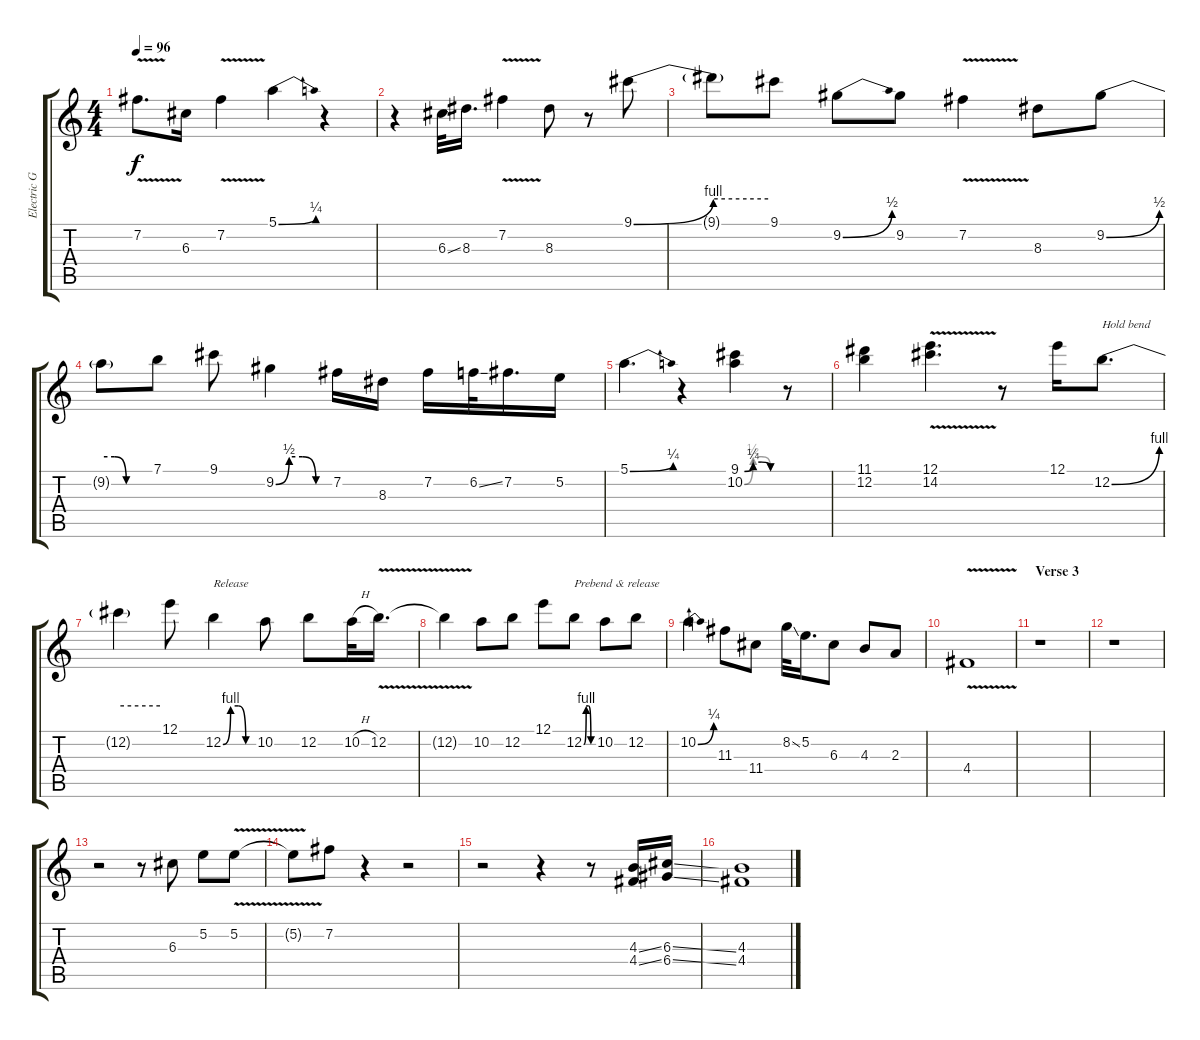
\track ("Electric Guitar" "Electric G") {instrument overdrivenguitar}
\staff {score tabs}
\tuning (E4 B3 G3 D3 A2 E2) {hide}
\ts (4 4)
\tempo 96
\clef g2
\ks c
7.2{v}.8{d dy f} 6.3.16 7.2{v}.4 5.1{be (bend 0 0 60 1)}.4 r.4 |
r.4 6.3{ss}.32 8.3.16{d} 7.2{v}.4 8.3.8 r.8 9.1{be (bend 0 0 60 4)}.8 |
9.1{be (hold 0 4 60 4) t}.8 9.1.8 9.2{be (bend 0 0 60 2)}.8 9.2.8 7.2{v}.4 8.3.8 9.2{be (bend 0 0 60 2)}.8 |
9.2{be (custom 0 2 15 2 30 0 60 0) t}.8 7.1.8 9.1.8 9.2{be (custom 0 0 15 2 30 2 45 0 60 0)}.4 7.2.16 8.3.16 7.2.16 6.2{ss}.32 7.2.16{d} 5.2.16 |
5.1{be (bend 0 0 60 1)}.4{d} r.4 (9.1{be (custom 0 0 15 1 30 1 45 0 60 0)} 10.2{be (custom 0 0 15 2 30 2 45 0 60 0)}).4 r.8 |
(11.1 12.2).4 (12.1{v} 14.2{v}).4{d} r.8 12.1.16 12.2{be (bend 0 0 60 4)}.8{d txt "Hold bend"} |
12.2{be (hold 0 4 60 4) t}.4 12.1.8 12.2{be (custom 0 0 15 4 30 4 45 0 60 0)}.4{txt "Release"} 10.2.8 12.2.8 10.2{h}.32 12.2{v}.16{d} |
12.2{v t}.4 10.2.8 12.2.8 12.1.8 12.2{be (custom 0 0 15 4 30 4 45 0 60 0)}.8{txt "Prebend & release"} 10.2.8 12.2.8 |
10.2{be (bend 0 0 60 1)}.4 11.3.8 11.4.8 8.2{ss}.32 5.2.16{d} 6.3.8 4.3.8 2.3.8 |
4.4{v}.1 |
\section ("" "Verse 3")
r.1 |
r.1 |
r.2 r.8 6.3.8 5.2.8 5.2{v}.8 |
5.2{v t}.8 7.2.8 r.4 r.2 |
r.2 r.4 r.8 (4.3{ss} 4.4{ss}).16 (6.3{ss} 6.4{ss}).16 |
(4.3 4.4).1
